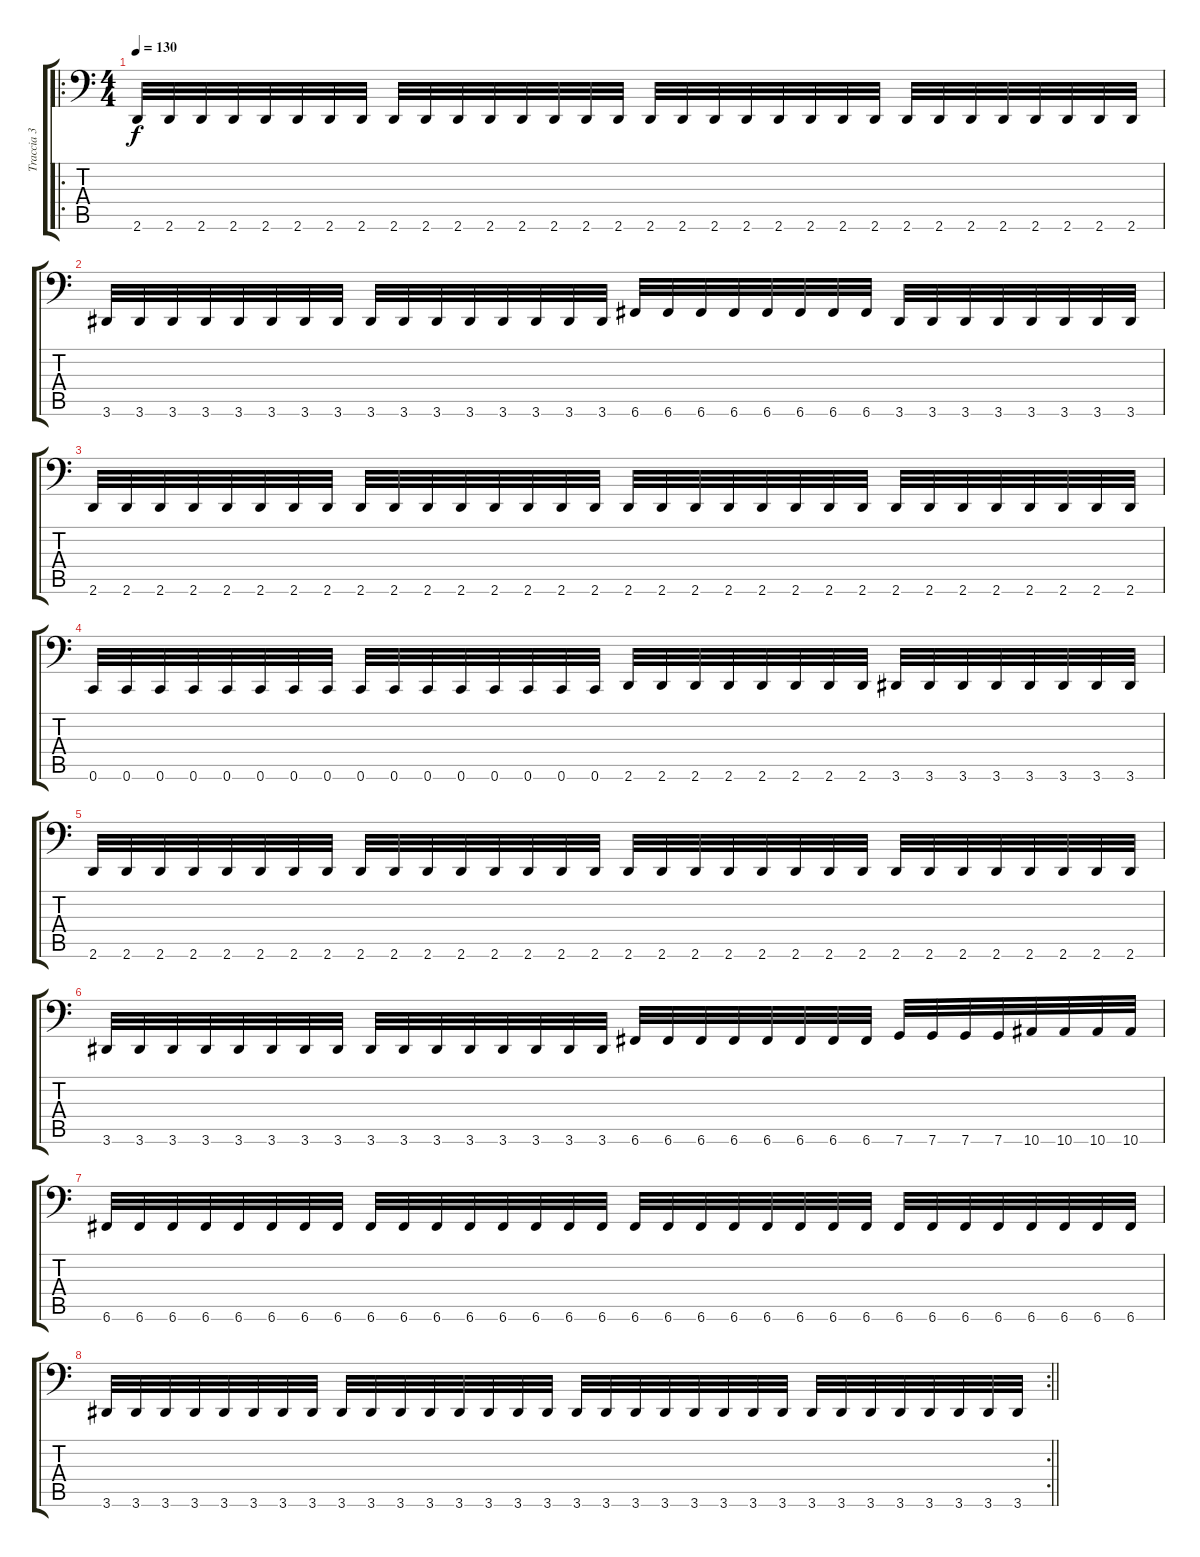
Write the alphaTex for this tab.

\track ("Traccia 3" "Traccia 3") {instrument electricbasspick}
\staff {score tabs}
\tuning (Eb3 Bb2 F2 C2 G1 C1) {hide}
\ro
\ts (4 4)
\tempo 130
\clef f4
\ks c
2.6.32{dy f} 2.6.32 2.6.32 2.6.32 2.6.32 2.6.32 2.6.32 2.6.32 2.6.32 2.6.32 2.6.32 2.6.32 2.6.32 2.6.32 2.6.32 2.6.32 2.6.32 2.6.32 2.6.32 2.6.32 2.6.32 2.6.32 2.6.32 2.6.32 2.6.32 2.6.32 2.6.32 2.6.32 2.6.32 2.6.32 2.6.32 2.6.32 |
3.6.32 3.6.32 3.6.32 3.6.32 3.6.32 3.6.32 3.6.32 3.6.32 3.6.32 3.6.32 3.6.32 3.6.32 3.6.32 3.6.32 3.6.32 3.6.32 6.6.32 6.6.32 6.6.32 6.6.32 6.6.32 6.6.32 6.6.32 6.6.32 3.6.32 3.6.32 3.6.32 3.6.32 3.6.32 3.6.32 3.6.32 3.6.32 |
2.6.32 2.6.32 2.6.32 2.6.32 2.6.32 2.6.32 2.6.32 2.6.32 2.6.32 2.6.32 2.6.32 2.6.32 2.6.32 2.6.32 2.6.32 2.6.32 2.6.32 2.6.32 2.6.32 2.6.32 2.6.32 2.6.32 2.6.32 2.6.32 2.6.32 2.6.32 2.6.32 2.6.32 2.6.32 2.6.32 2.6.32 2.6.32 |
0.6.32 0.6.32 0.6.32 0.6.32 0.6.32 0.6.32 0.6.32 0.6.32 0.6.32 0.6.32 0.6.32 0.6.32 0.6.32 0.6.32 0.6.32 0.6.32 2.6.32 2.6.32 2.6.32 2.6.32 2.6.32 2.6.32 2.6.32 2.6.32 3.6.32 3.6.32 3.6.32 3.6.32 3.6.32 3.6.32 3.6.32 3.6.32 |
2.6.32 2.6.32 2.6.32 2.6.32 2.6.32 2.6.32 2.6.32 2.6.32 2.6.32 2.6.32 2.6.32 2.6.32 2.6.32 2.6.32 2.6.32 2.6.32 2.6.32 2.6.32 2.6.32 2.6.32 2.6.32 2.6.32 2.6.32 2.6.32 2.6.32 2.6.32 2.6.32 2.6.32 2.6.32 2.6.32 2.6.32 2.6.32 |
3.6.32 3.6.32 3.6.32 3.6.32 3.6.32 3.6.32 3.6.32 3.6.32 3.6.32 3.6.32 3.6.32 3.6.32 3.6.32 3.6.32 3.6.32 3.6.32 6.6.32 6.6.32 6.6.32 6.6.32 6.6.32 6.6.32 6.6.32 6.6.32 7.6.32 7.6.32 7.6.32 7.6.32 10.6.32 10.6.32 10.6.32 10.6.32 |
6.6.32 6.6.32 6.6.32 6.6.32 6.6.32 6.6.32 6.6.32 6.6.32 6.6.32 6.6.32 6.6.32 6.6.32 6.6.32 6.6.32 6.6.32 6.6.32 6.6.32 6.6.32 6.6.32 6.6.32 6.6.32 6.6.32 6.6.32 6.6.32 6.6.32 6.6.32 6.6.32 6.6.32 6.6.32 6.6.32 6.6.32 6.6.32 |
\rc 2
\barLineRight lightlight
3.6.32 3.6.32 3.6.32 3.6.32 3.6.32 3.6.32 3.6.32 3.6.32 3.6.32 3.6.32 3.6.32 3.6.32 3.6.32 3.6.32 3.6.32 3.6.32 3.6.32 3.6.32 3.6.32 3.6.32 3.6.32 3.6.32 3.6.32 3.6.32 3.6.32 3.6.32 3.6.32 3.6.32 3.6.32 3.6.32 3.6.32 3.6.32
